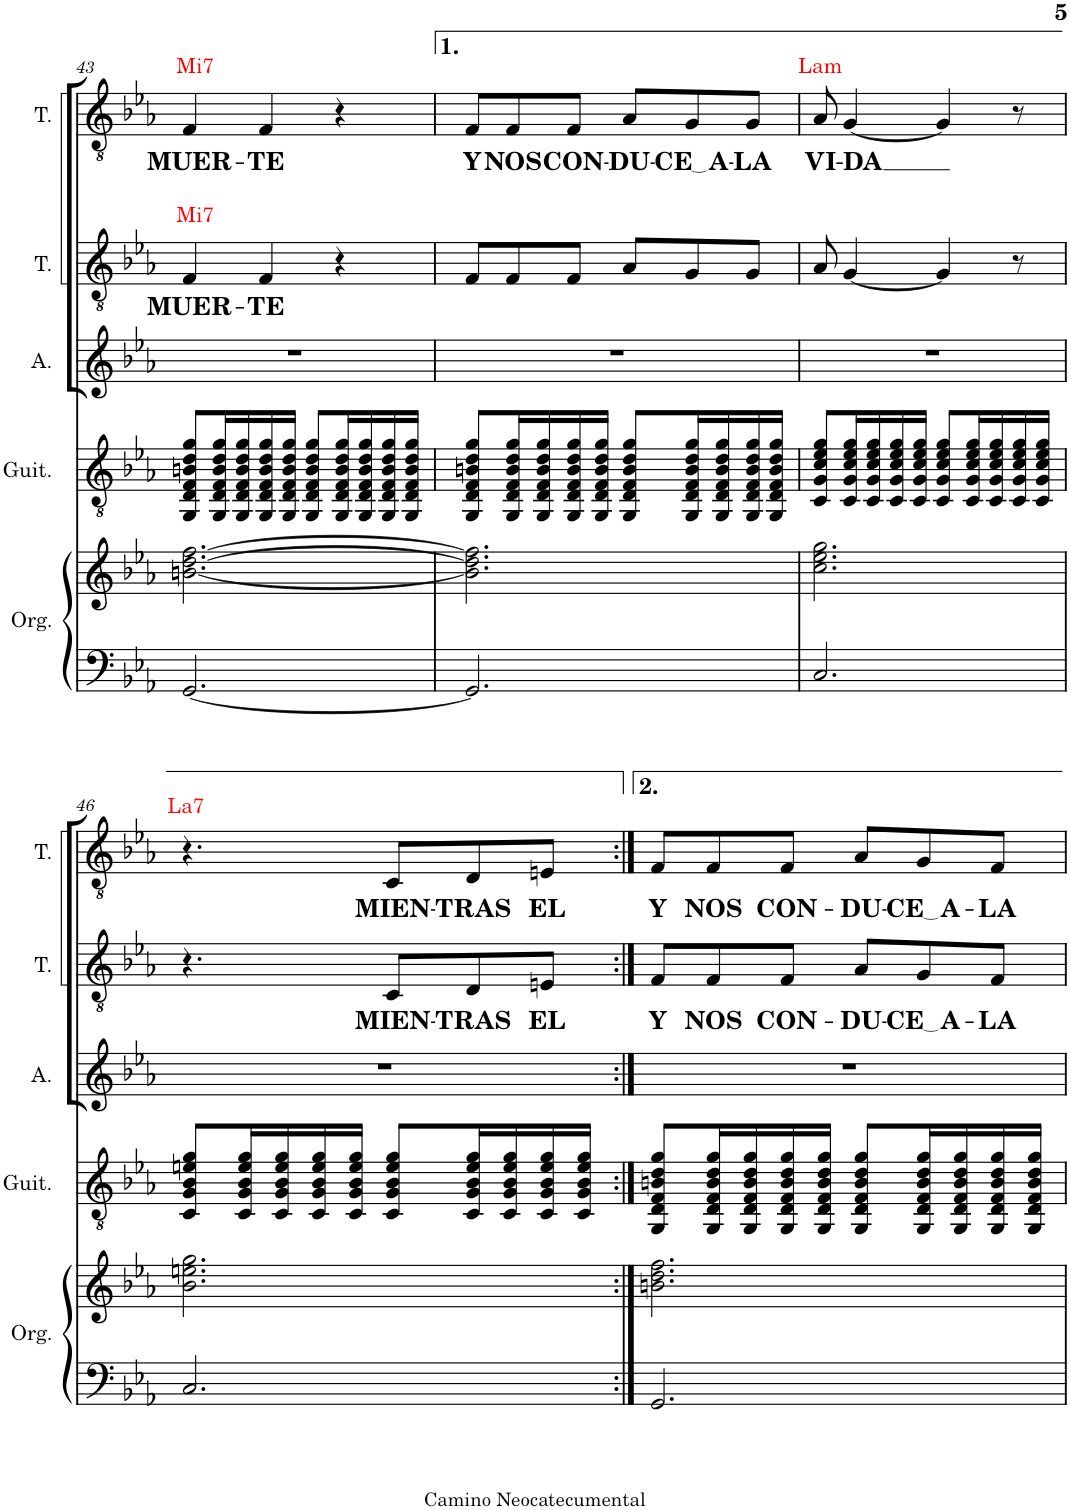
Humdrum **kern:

**kern	**kern	**kern	**kern	**kern	**text	**text	**kern	**text	**text
*part5	*part5	*part4	*part3	*part2	*part2	*part2	*part1	*part1	*part1
*staff6	*staff5	*staff4	*staff3	*staff2	*staff2	*staff2	*staff1	*staff1	*staff1
*I"Órgano	*	*I"Guitarra clásica	*I"Alto	*I"Tenor	*	*	*I"Tenor	*	*
*	*	*I'Guit.	*I'A.	*I'T.	*	*	*I'T.	*	*
!!LO:PB:g=z
*clefF4	*clefG2	*clefGv2	*clefG2	*clefGv2	*	*	*clefGv2	*	*
*	*	*	*	*	*	*	*Trd4c7	*	*
*k[b-e-a-]	*k[b-e-a-]	*k[b-e-a-]	*k[b-e-a-]	*k[b-e-a-]	*	*	*k[b-e-a-]	*	*
*M6/8	*M6/8	*M6/8	*M6/8	*M6/8	*	*	*M6/8	*	*
=43	=43	=43	=43	=43	=43	=43	=43	=43	=43
!	!	!	!	!	!LO:LY:b	!LO:LY:a:color=#FF0000	!	!LO:LY:b	!LO:LY:a:color=#FF0000
[2.GG/	[2.bn\ [2.dd\ [2.ff\	8GG/ 8D/ 8F/ 8Bn/ 8d/ 8g/L	2.r	4F/	MUER-	Mi7	4F/	MUER-	Mi7
.	.	16GG/ 16D/ 16F/ 16B/ 16d/ 16g/L	.	.	.	.	.	.	.
.	.	16GG/ 16D/ 16F/ 16B/ 16d/ 16g/	.	.	.	.	.	.	.
!	!	!	!	!	!LO:LY:b	!	!	!LO:LY:b	!
.	.	16GG/ 16D/ 16F/ 16B/ 16d/ 16g/	.	4F/	-TE	.	4F/	-TE	.
.	.	16GG/ 16D/ 16F/ 16B/ 16d/ 16g/JJ	.	.	.	.	.	.	.
.	.	8GG/ 8D/ 8F/ 8B/ 8d/ 8g/L	.	.	.	.	.	.	.
.	.	16GG/ 16D/ 16F/ 16B/ 16d/ 16g/L	.	4r	.	.	4r	.	.
.	.	16GG/ 16D/ 16F/ 16B/ 16d/ 16g/	.	.	.	.	.	.	.
.	.	16GG/ 16D/ 16F/ 16B/ 16d/ 16g/	.	.	.	.	.	.	.
.	.	16GG/ 16D/ 16F/ 16B/ 16d/ 16g/JJ	.	.	.	.	.	.	.
=44	=44	=44	=44	=44	=44	=44	=44	=44	=44
!	!	!	!	!	!	!	!	!LO:LY:b	!
2.GG/]	2.b\] 2.dd\] 2.ff\]	8GG/ 8D/ 8F/ 8Bn/ 8d/ 8g/L	2.r	8F/L	.	.	8F/L	Y	.
!	!	!	!	!	!	!	!	!LO:LY:b	!
.	.	16GG/ 16D/ 16F/ 16B/ 16d/ 16g/L	.	8F/	.	.	8F/	NOS	.
.	.	16GG/ 16D/ 16F/ 16B/ 16d/ 16g/	.	.	.	.	.	.	.
!	!	!	!	!	!	!	!	!LO:LY:b	!
.	.	16GG/ 16D/ 16F/ 16B/ 16d/ 16g/	.	8F/J	.	.	8F/J	CON-	.
.	.	16GG/ 16D/ 16F/ 16B/ 16d/ 16g/JJ	.	.	.	.	.	.	.
!	!	!	!	!	!	!	!	!LO:LY:b	!
.	.	8GG/ 8D/ 8F/ 8B/ 8d/ 8g/L	.	8A-/L	.	.	8A-/L	-DU-	.
!	!	!	!	!	!	!	!	!LO:LY:b	!
.	.	16GG/ 16D/ 16F/ 16B/ 16d/ 16g/L	.	8G/	.	.	8G/	CE A	.
.	.	16GG/ 16D/ 16F/ 16B/ 16d/ 16g/	.	.	.	.	.	.	.
!	!	!	!	!	!	!	!	!LO:LY:b	!
.	.	16GG/ 16D/ 16F/ 16B/ 16d/ 16g/	.	8G/J	.	.	8G/J	-LA	.
.	.	16GG/ 16D/ 16F/ 16B/ 16d/ 16g/JJ	.	.	.	.	.	.	.
=45	=45	=45	=45	=45	=45	=45	=45	=45	=45
!	!	!	!	!	!	!	!	!LO:LY:b	!LO:LY:a:color=#FF0000
2.C/	2.cc\ 2.ee-\ 2.gg\	8C/ 8G/ 8c/ 8e-/ 8g/L	2.r	8A-/	.	.	8A-/	VI-	Lam
!	!	!	!	!	!	!	!	!LO:LY:b	!
.	.	16C/ 16G/ 16c/ 16e-/ 16g/L	.	[4G/	.	.	[4G/	-DA	.
.	.	16C/ 16G/ 16c/ 16e-/ 16g/	.	.	.	.	.	.	.
.	.	16C/ 16G/ 16c/ 16e-/ 16g/	.	.	.	.	.	.	.
.	.	16C/ 16G/ 16c/ 16e-/ 16g/JJ	.	.	.	.	.	.	.
.	.	8C/ 8G/ 8c/ 8e-/ 8g/L	.	4G/]	.	.	4G/]	.	.
.	.	16C/ 16G/ 16c/ 16e-/ 16g/L	.	.	.	.	.	.	.
.	.	16C/ 16G/ 16c/ 16e-/ 16g/	.	.	.	.	.	.	.
.	.	16C/ 16G/ 16c/ 16e-/ 16g/	.	8r	.	.	8r	.	.
.	.	16C/ 16G/ 16c/ 16e-/ 16g/JJ	.	.	.	.	.	.	.
!!LO:LB:g=z
=46	=46	=46	=46	=46	=46	=46	=46	=46	=46
!	!	!	!	!	!	!	!	!	!LO:LY:a:color=#FF0000
2.C/	2.b-\ 2.een\ 2.gg\	8C/ 8G/ 8B-/ 8en/ 8g/L	2.r	4.r	.	.	4.r	.	La7
.	.	16C/ 16G/ 16B-/ 16e/ 16g/L	.	.	.	.	.	.	.
.	.	16C/ 16G/ 16B-/ 16e/ 16g/	.	.	.	.	.	.	.
.	.	16C/ 16G/ 16B-/ 16e/ 16g/	.	.	.	.	.	.	.
.	.	16C/ 16G/ 16B-/ 16e/ 16g/JJ	.	.	.	.	.	.	.
!	!	!	!	!	!LO:LY:b	!	!	!LO:LY:b	!
.	.	8C/ 8G/ 8B-/ 8e/ 8g/L	.	8C/L	MIEN-	.	8C/L	MIEN-	.
!	!	!	!	!	!LO:LY:b	!	!	!LO:LY:b	!
.	.	16C/ 16G/ 16B-/ 16e/ 16g/L	.	8D/	-TRAS	.	8D/	-TRAS	.
.	.	16C/ 16G/ 16B-/ 16e/ 16g/	.	.	.	.	.	.	.
!	!	!	!	!	!LO:LY:b	!	!	!LO:LY:b	!
.	.	16C/ 16G/ 16B-/ 16e/ 16g/	.	8En/J	EL	.	8En/J	EL	.
.	.	16C/ 16G/ 16B-/ 16e/ 16g/JJ	.	.	.	.	.	.	.
=47:|!	=47:|!	=47:|!	=47:|!	=47:|!	=47:|!	=47:|!	=47:|!	=47:|!	=47:|!
!	!	!	!	!	!LO:LY:b	!	!	!LO:LY:b	!
2.GG/	2.bn\ 2.dd\ 2.ff\	8GG/ 8D/ 8F/ 8Bn/ 8d/ 8g/L	2.r	8F/L	Y	.	8F/L	Y	.
!	!	!	!	!	!LO:LY:b	!	!	!LO:LY:b	!
.	.	16GG/ 16D/ 16F/ 16B/ 16d/ 16g/L	.	8F/	NOS	.	8F/	NOS	.
.	.	16GG/ 16D/ 16F/ 16B/ 16d/ 16g/	.	.	.	.	.	.	.
!	!	!	!	!	!LO:LY:b	!	!	!LO:LY:b	!
.	.	16GG/ 16D/ 16F/ 16B/ 16d/ 16g/	.	8F/J	CON-	.	8F/J	CON-	.
.	.	16GG/ 16D/ 16F/ 16B/ 16d/ 16g/JJ	.	.	.	.	.	.	.
!	!	!	!	!	!LO:LY:b	!	!	!LO:LY:b	!
.	.	8GG/ 8D/ 8F/ 8B/ 8d/ 8g/L	.	8A-/L	-DU-	.	8A-/L	-DU-	.
!	!	!	!	!	!LO:LY:b	!	!	!LO:LY:b	!
.	.	16GG/ 16D/ 16F/ 16B/ 16d/ 16g/L	.	8G/	CE A	.	8G/	CE A	.
.	.	16GG/ 16D/ 16F/ 16B/ 16d/ 16g/	.	.	.	.	.	.	.
!	!	!	!	!	!LO:LY:b	!	!	!LO:LY:b	!
.	.	16GG/ 16D/ 16F/ 16B/ 16d/ 16g/	.	8F/J	-LA	.	8F/J	-LA	.
.	.	16GG/ 16D/ 16F/ 16B/ 16d/ 16g/JJ	.	.	.	.	.	.	.
=	=	=	=	=	=	=	=	=	=
*-	*-	*-	*-	*-	*-	*-	*-	*-	*-
